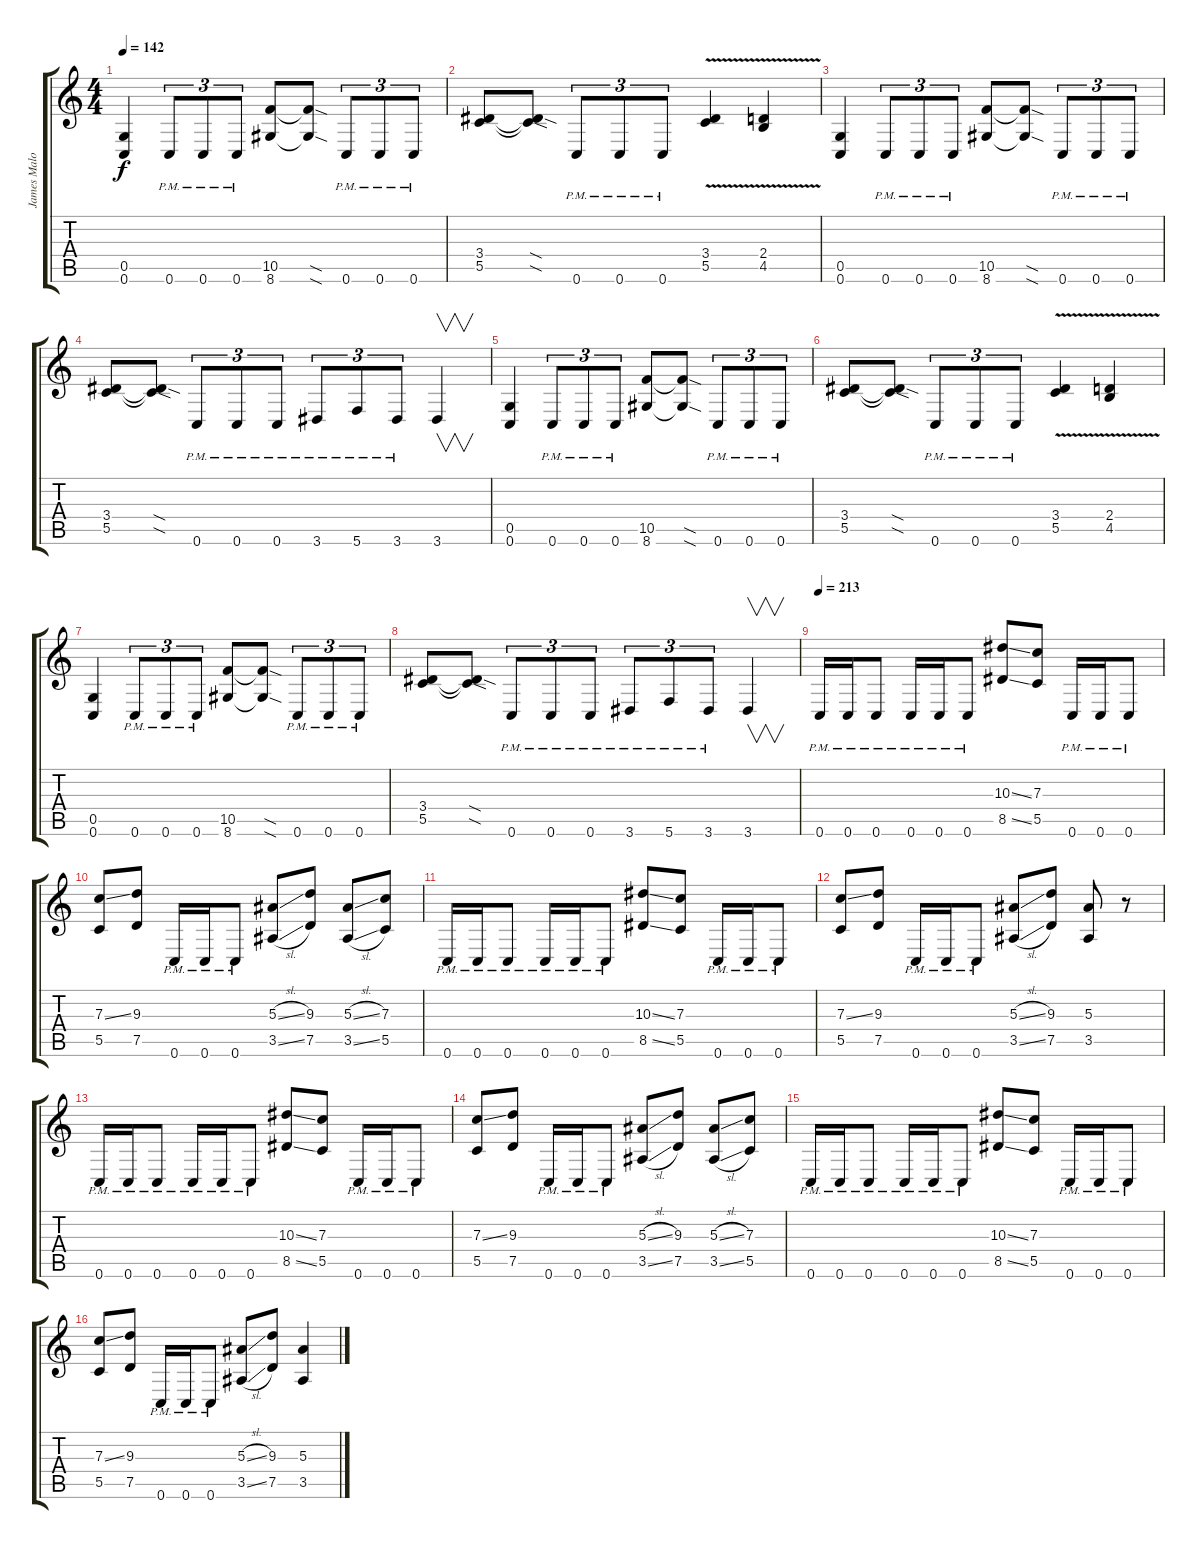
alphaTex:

\track ("James Malone Rhythm/Solo" "James Malo") {instrument distortionguitar}
\staff {score tabs}
\tuning (D4 A3 F3 C3 G2 C2) {hide}
\ts (4 4)
\tempo 142
\clef g2
\ks c
(0.5 0.6).4{dy f} 0.6{pm}.8{tu (3 2)} 0.6{pm}.8{tu (3 2)} 0.6{pm}.8{tu (3 2)} (10.5 8.6).8 (10.5{sod t} 8.6{sod t}).8 0.6{pm}.8{tu (3 2)} 0.6{pm}.8{tu (3 2)} 0.6{pm}.8{tu (3 2)} |
(3.4 5.5).8 (3.4{sod t} 5.5{sod t}).8 0.6{pm}.8{tu (3 2)} 0.6{pm}.8{tu (3 2)} 0.6{pm}.8{tu (3 2)} (3.4{v} 5.5{v}).4 (2.4{v} 4.5{v}).4 |
(0.5 0.6).4 0.6{pm}.8{tu (3 2)} 0.6{pm}.8{tu (3 2)} 0.6{pm}.8{tu (3 2)} (10.5 8.6).8 (10.5{sod t} 8.6{sod t}).8 0.6{pm}.8{tu (3 2)} 0.6{pm}.8{tu (3 2)} 0.6{pm}.8{tu (3 2)} |
(3.4 5.5).8 (3.4{sod t} 5.5{sod t}).8 0.6{pm}.8{tu (3 2)} 0.6{pm}.8{tu (3 2)} 0.6{pm}.8{tu (3 2)} 3.6{pm}.8{tu (3 2)} 5.6{pm}.8{tu (3 2)} 3.6{pm}.8{tu (3 2)} 3.6.4{v instrument guitarharmonics} |
(0.5 0.6).4{instrument distortionguitar} 0.6{pm}.8{tu (3 2)} 0.6{pm}.8{tu (3 2)} 0.6{pm}.8{tu (3 2)} (10.5 8.6).8 (10.5{sod t} 8.6{sod t}).8 0.6{pm}.8{tu (3 2)} 0.6{pm}.8{tu (3 2)} 0.6{pm}.8{tu (3 2)} |
(3.4 5.5).8 (3.4{sod t} 5.5{sod t}).8 0.6{pm}.8{tu (3 2)} 0.6{pm}.8{tu (3 2)} 0.6{pm}.8{tu (3 2)} (3.4{v} 5.5{v}).4 (2.4{v} 4.5{v}).4 |
(0.5 0.6).4 0.6{pm}.8{tu (3 2)} 0.6{pm}.8{tu (3 2)} 0.6{pm}.8{tu (3 2)} (10.5 8.6).8 (10.5{sod t} 8.6{sod t}).8 0.6{pm}.8{tu (3 2)} 0.6{pm}.8{tu (3 2)} 0.6{pm}.8{tu (3 2)} |
(3.4 5.5).8 (3.4{sod t} 5.5{sod t}).8 0.6{pm}.8{tu (3 2)} 0.6{pm}.8{tu (3 2)} 0.6{pm}.8{tu (3 2)} 3.6{pm}.8{tu (3 2)} 5.6{pm}.8{tu (3 2)} 3.6{pm}.8{tu (3 2)} 3.6.4{v instrument guitarharmonics} |
\tempo 213
0.6{pm}.16{instrument distortionguitar} 0.6{pm}.16 0.6{pm}.8 0.6{pm}.16 0.6{pm}.16 0.6{pm}.8 (10.3{ss} 8.5{ss}).8 (7.3 5.5).8 0.6{pm}.16 0.6{pm}.16 0.6{pm}.8 |
(7.3{ss} 5.5).8 (9.3 7.5).8 0.6{pm}.16 0.6{pm}.16 0.6{pm}.8 (5.3{sl} 3.5{sl}).8 (9.3 7.5).8 (5.3{sl} 3.5{sl}).8 (7.3 5.5).8 |
0.6{pm}.16 0.6{pm}.16 0.6{pm}.8 0.6{pm}.16 0.6{pm}.16 0.6{pm}.8 (10.3{ss} 8.5{ss}).8 (7.3 5.5).8 0.6{pm}.16 0.6{pm}.16 0.6{pm}.8 |
(7.3{ss} 5.5).8 (9.3 7.5).8 0.6{pm}.16 0.6{pm}.16 0.6{pm}.8 (5.3{sl} 3.5{sl}).8 (9.3 7.5).8 (5.3 3.5).8 r.8 |
0.6{pm}.16 0.6{pm}.16 0.6{pm}.8 0.6{pm}.16 0.6{pm}.16 0.6{pm}.8 (10.3{ss} 8.5{ss}).8 (7.3 5.5).8 0.6{pm}.16 0.6{pm}.16 0.6{pm}.8 |
(7.3{ss} 5.5).8 (9.3 7.5).8 0.6{pm}.16 0.6{pm}.16 0.6{pm}.8 (5.3{sl} 3.5{sl}).8 (9.3 7.5).8 (5.3{sl} 3.5{sl}).8 (7.3 5.5).8 |
0.6{pm}.16 0.6{pm}.16 0.6{pm}.8 0.6{pm}.16 0.6{pm}.16 0.6{pm}.8 (10.3{ss} 8.5{ss}).8 (7.3 5.5).8 0.6{pm}.16 0.6{pm}.16 0.6{pm}.8 |
(7.3{ss} 5.5).8 (9.3 7.5).8 0.6{pm}.16 0.6{pm}.16 0.6{pm}.8 (5.3{sl} 3.5{sl}).8 (9.3 7.5).8 (5.3 3.5).4
